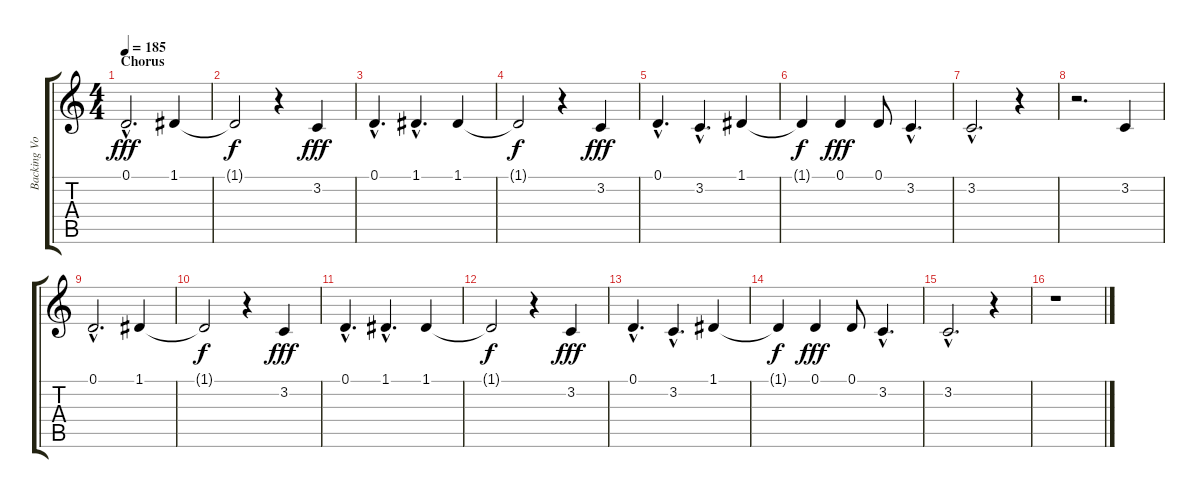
\track ("Backing Vocals(eddie)" "Backing Vo") {instrument tenorsax}
\staff {score tabs}
\tuning (D4 A3 F3 C3 G2 C2) {hide}
\ts (4 4)
\section ("" "Chorus")
\tempo 185
\clef g2
\ks c
0.1{hac}.2{d dy fff} 1.1.4 |
1.1{t}.2{dy f} r.4 3.2.4{dy fff} |
0.1{hac}.4{d} 1.1{hac}.4{d} 1.1.4 |
1.1{t}.2{dy f} r.4 3.2.4{dy fff} |
0.1{hac}.4{d} 3.2{hac}.4{d} 1.1.4 |
1.1{t}.4{dy f} 0.1.4{dy fff} 0.1.8 3.2{hac}.4{d} |
3.2{hac}.2{d} r.4 |
r.2{d} 3.2.4 |
0.1{hac}.2{d} 1.1.4 |
1.1{t}.2{dy f} r.4 3.2.4{dy fff} |
0.1{hac}.4{d} 1.1{hac}.4{d} 1.1.4 |
1.1{t}.2{dy f} r.4 3.2.4{dy fff} |
0.1{hac}.4{d} 3.2{hac}.4{d} 1.1.4 |
1.1{t}.4{dy f} 0.1.4{dy fff} 0.1.8 3.2{hac}.4{d} |
3.2{hac}.2{d} r.4 |
r.1
